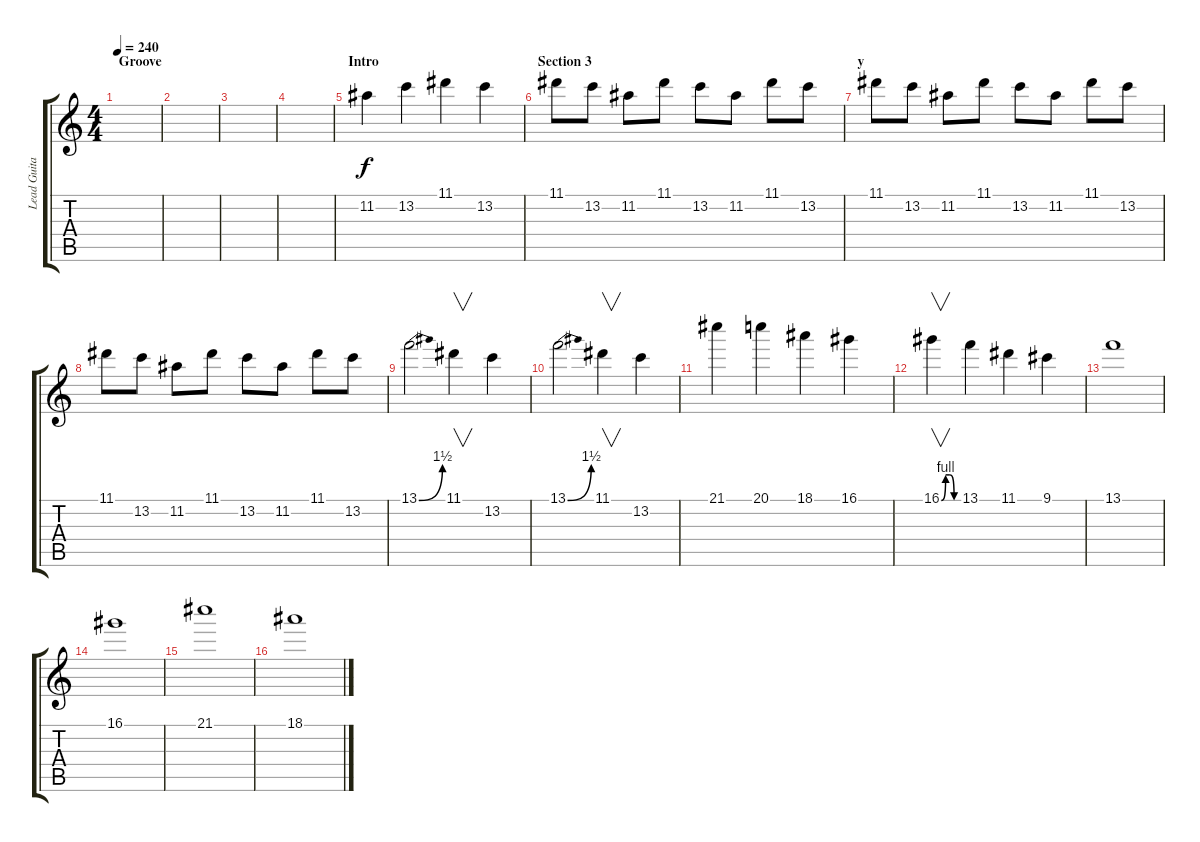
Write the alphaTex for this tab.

\track ("Lead Guitar" "Lead Guita") {instrument overdrivenguitar}
\staff {score tabs}
\tuning (E4 B3 G3 D3 A2 E2) {hide}
\ts (4 4)
\section ("" "Groove")
\tempo 240
\clef g2
\ks c
|
|
|
|
\section ("" "Intro")
11.2.4 13.2.4 11.1.4 13.2.4 |
\section ("" "Section 3")
11.1.8 13.2.8 11.2.8 11.1.8 13.2.8 11.2.8 11.1.8 13.2.8 |
\section ("" "y")
11.1.8 13.2.8 11.2.8 11.1.8 13.2.8 11.2.8 11.1.8 13.2.8 |
11.1.8 13.2.8 11.2.8 11.1.8 13.2.8 11.2.8 11.1.8 13.2.8 |
13.1{be (bend 0 0 60 6)}.2 11.1.4{v} 13.2.4 |
13.1{be (bend 0 0 60 6)}.2 11.1.4{v} 13.2.4 |
21.1.4 20.1.4 18.1.4 16.1.4 |
16.1{be (custom 0 0 15 4 30 4 45 0 60 0)}.4{v} 13.1.4 11.1.4 9.1.4 |
13.1.1 |
16.1.1 |
21.1.1 |
18.1.1
